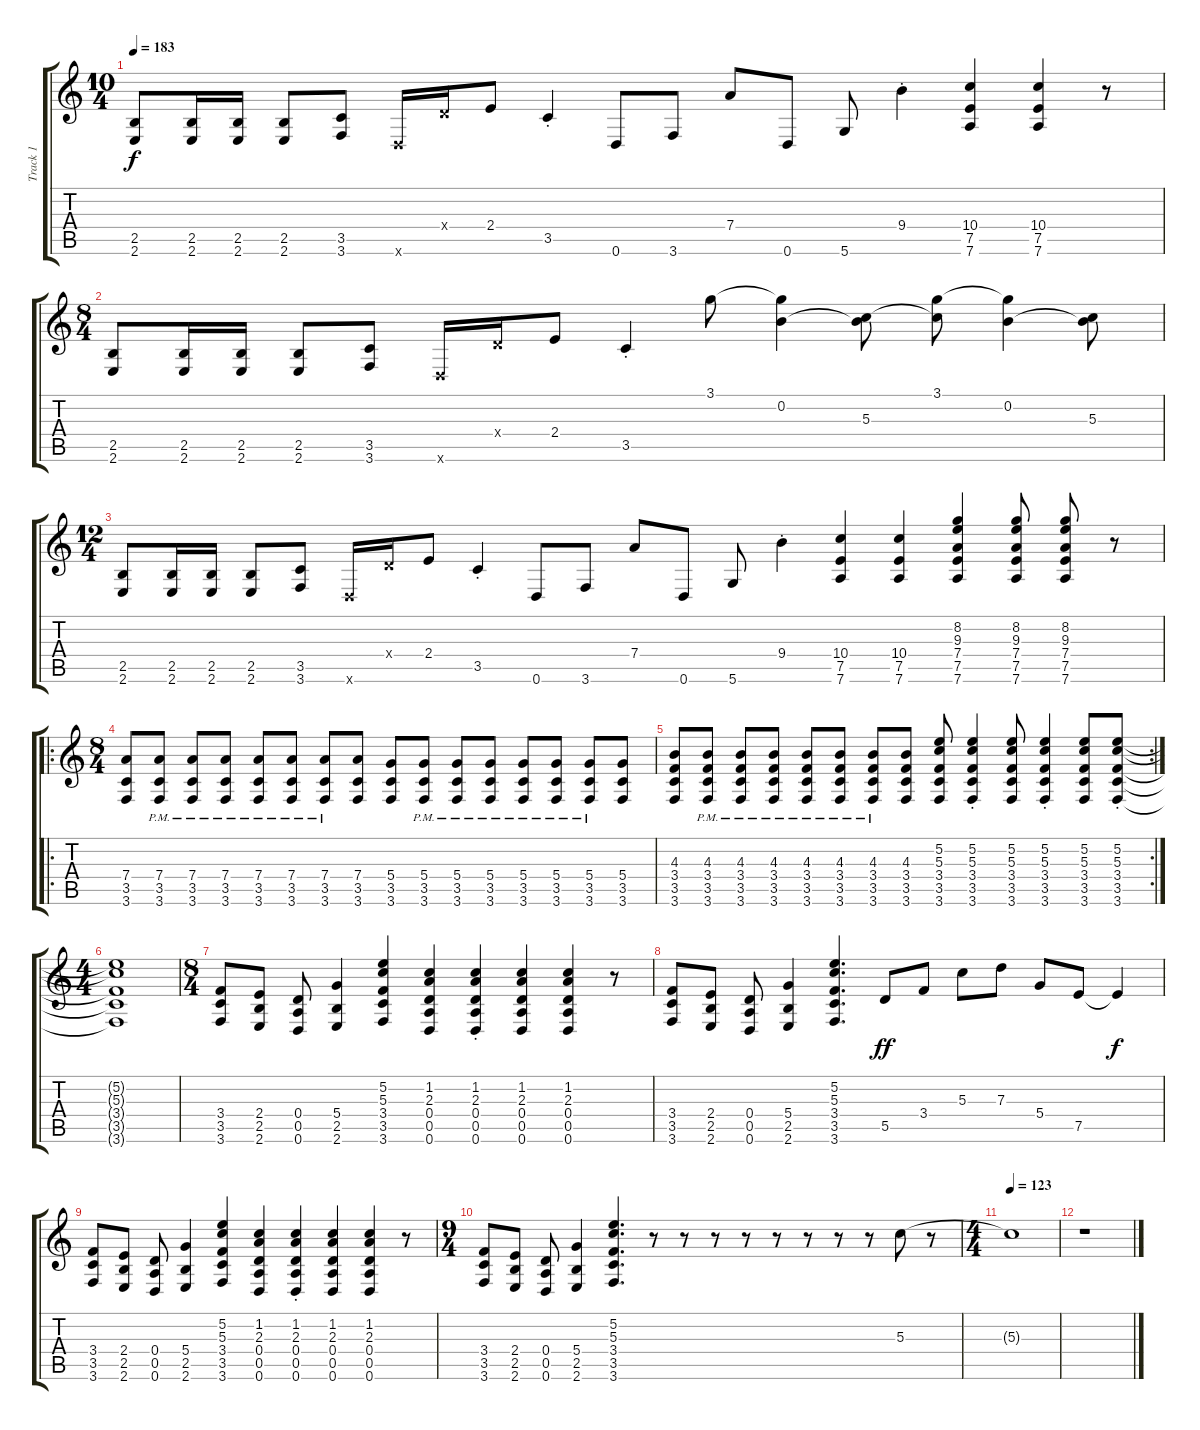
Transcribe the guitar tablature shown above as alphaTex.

\track ("Track 1" "Track 1") {instrument distortionguitar}
\staff {score tabs}
\tuning (E4 B3 G3 D3 A2 D2) {hide}
\ts (10 4)
\tempo 183
\clef g2
\ks c
(2.5 2.6).8{dy f} (2.5 2.6).16 (2.5 2.6).16 (2.5 2.6).8 (3.5 3.6).8 0.6{x}.16 0.4{x}.16 2.4.8 3.5{st}.4 0.6.8 3.6.8 7.4.8 0.6.8 5.6.8 9.4{st}.4 (10.4 7.5 7.6).4 (10.4 7.5 7.6).4 r.8 |
\ts (8 4)
(2.5 2.6).8 (2.5 2.6).16 (2.5 2.6).16 (2.5 2.6).8 (3.5 3.6).8 0.6{x}.16 0.4{x}.16 2.4.8 3.5{st}.4 3.1.8 (3.1{t} 0.2).4 (0.2{t} 5.3).8 (3.1 5.3{t}).8 (3.1{t} 0.2).4 (0.2{t} 5.3).8 |
\ts (12 4)
(2.5 2.6).8 (2.5 2.6).16 (2.5 2.6).16 (2.5 2.6).8 (3.5 3.6).8 0.6{x}.16 0.4{x}.16 2.4.8 3.5{st}.4 0.6.8 3.6.8 7.4.8 0.6.8 5.6.8 9.4{st}.4 (10.4 7.5 7.6).4 (10.4 7.5 7.6).4 (8.2 9.3 7.4 7.5 7.6).4 (8.2 9.3 7.4 7.5 7.6).8 (8.2 9.3 7.4 7.5 7.6).8 r.8 |
\ro
\ts (8 4)
(7.4 3.5 3.6).8 (7.4{pm} 3.5{pm} 3.6{pm}).8 (7.4{pm} 3.5{pm} 3.6{pm}).8 (7.4{pm} 3.5{pm} 3.6{pm}).8 (7.4{pm} 3.5{pm} 3.6{pm}).8 (7.4{pm} 3.5{pm} 3.6{pm}).8 (7.4{pm} 3.5{pm} 3.6{pm}).8 (7.4 3.5 3.6).8 (5.4 3.5 3.6).8 (5.4{pm} 3.5{pm} 3.6{pm}).8 (5.4{pm} 3.5{pm} 3.6{pm}).8 (5.4{pm} 3.5{pm} 3.6{pm}).8 (5.4{pm} 3.5{pm} 3.6{pm}).8 (5.4{pm} 3.5{pm} 3.6{pm}).8 (5.4{pm} 3.5{pm} 3.6{pm}).8 (5.4 3.5 3.6).8 |
\rc 2
(4.3 3.4 3.5 3.6).8 (4.3 3.4{pm} 3.5{pm} 3.6{pm}).8 (4.3 3.4{pm} 3.5{pm} 3.6{pm}).8 (4.3 3.4{pm} 3.5{pm} 3.6{pm}).8 (4.3 3.4{pm} 3.5{pm} 3.6{pm}).8 (4.3 3.4{pm} 3.5{pm} 3.6{pm}).8 (4.3 3.4{pm} 3.5{pm} 3.6{pm}).8 (4.3 3.4 3.5 3.6).8 (5.2 5.3 3.4 3.5 3.6).8 (5.2{st} 5.3{st} 3.4{st} 3.5{st} 3.6{st}).4 (5.2 5.3 3.4 3.5 3.6).8 (5.2{st} 5.3{st} 3.4{st} 3.5{st} 3.6{st}).4 (5.2 5.3 3.4 3.5 3.6).8 (5.2{st} 5.3{st} 3.4{st} 3.5 3.6{st}).8 |
\ts (4 4)
(5.2{t} 5.3{t} 3.4{t} 3.5{t} 3.6{t}).1 |
\ts (8 4)
(3.4 3.5 3.6).8 (2.4 2.5 2.6).8 (0.4 0.5 0.6).8 (5.4 2.5 2.6).4 (5.2 5.3 3.4 3.5 3.6).4 (1.2 2.3 0.4 0.5 0.6).4 (1.2{st} 2.3{st} 0.4{st} 0.5{st} 0.6{st}).4 (1.2 2.3 0.4 0.5 0.6).4 (1.2 2.3 0.4 0.5 0.6).4 r.8 |
(3.4 3.5 3.6).8 (2.4 2.5 2.6).8 (0.4 0.5 0.6).8 (5.4 2.5 2.6).4 (5.2 5.3 3.4 3.5 3.6).4{d} 5.5.8{dy ff} 3.4.8 5.3.8 7.3.8 5.4.8 7.5.8 7.5{t}.4{dy f} |
(3.4 3.5 3.6).8 (2.4 2.5 2.6).8 (0.4 0.5 0.6).8 (5.4 2.5 2.6).4 (5.2 5.3 3.4 3.5 3.6).4 (1.2 2.3 0.4 0.5 0.6).4 (1.2{st} 2.3{st} 0.4{st} 0.5{st} 0.6{st}).4 (1.2 2.3 0.4 0.5 0.6).4 (1.2 2.3 0.4 0.5 0.6).4 r.8 |
\ts (9 4)
(3.4 3.5 3.6).8 (2.4 2.5 2.6).8 (0.4 0.5 0.6).8 (5.4 2.5 2.6).4 (5.2 5.3 3.4 3.5 3.6).4{d} r.8 r.8 r.8 r.8 r.8 r.8 r.8 r.8 5.3.8 r.8 |
\ts (4 4)
\tempo 123
5.3{t}.1 |
r.1
